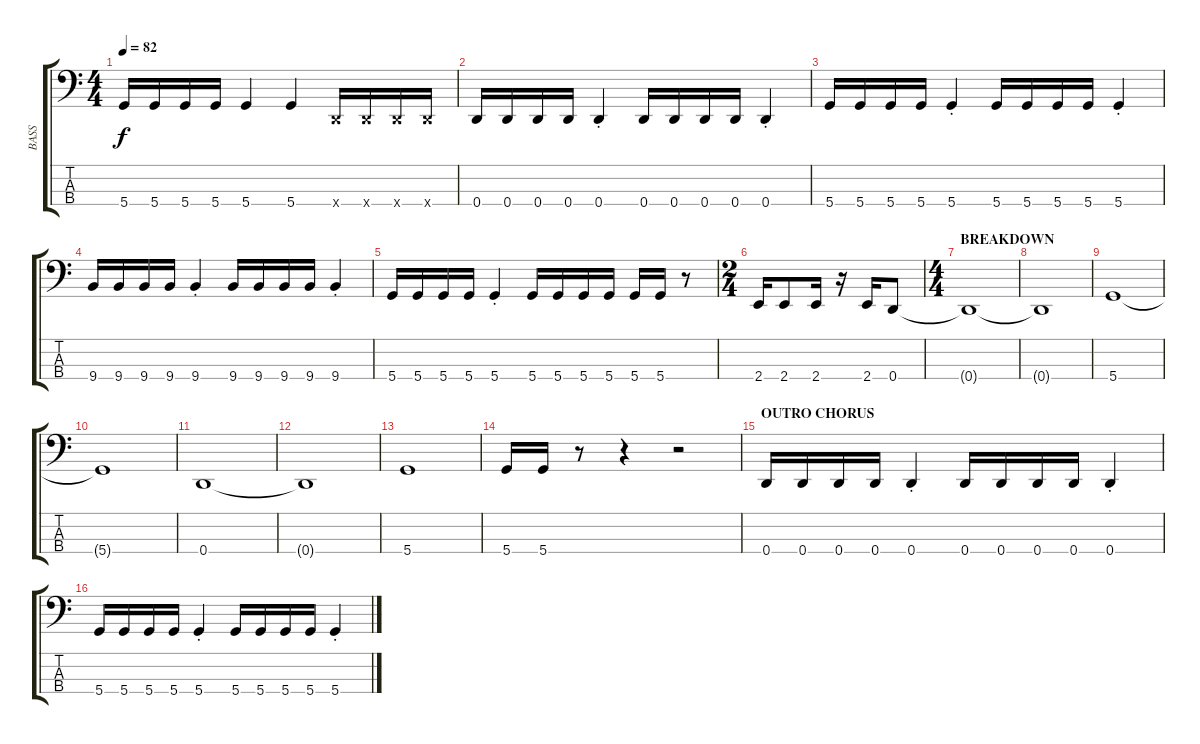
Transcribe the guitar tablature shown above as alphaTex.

\track ("BASS" "BASS") {instrument electricbasspick}
\staff {score tabs}
\tuning (G2 D2 A1 D1) {hide}
\ts (4 4)
\tempo 82
\clef f4
\ks c
5.4.16{dy f} 5.4.16 5.4.16 5.4.16 5.4.4 5.4.4 0.4{x}.16 0.4{x}.16 0.4{x}.16 0.4{x}.16 |
0.4.16 0.4.16 0.4.16 0.4.16 0.4{st}.4 0.4.16 0.4.16 0.4.16 0.4.16 0.4{st}.4 |
5.4.16 5.4.16 5.4.16 5.4.16 5.4{st}.4 5.4.16 5.4.16 5.4.16 5.4.16 5.4{st}.4 |
9.4.16 9.4.16 9.4.16 9.4.16 9.4{st}.4 9.4.16 9.4.16 9.4.16 9.4.16 9.4{st}.4 |
5.4.16 5.4.16 5.4.16 5.4.16 5.4{st}.4 5.4.16 5.4.16 5.4.16 5.4.16 5.4.16 5.4.16 r.8 |
\ts (2 4)
2.4.16 2.4.8 2.4.16 r.16 2.4.16 0.4.8 |
\ts (4 4)
\section ("" "BREAKDOWN")
0.4{t}.1 |
0.4{t}.1 |
5.4.1 |
5.4{t}.1 |
0.4.1 |
0.4{t}.1 |
5.4.1 |
5.4.16 5.4.16 r.8 r.4 r.2 |
\section ("" "OUTRO CHORUS")
0.4.16 0.4.16 0.4.16 0.4.16 0.4{st}.4 0.4.16 0.4.16 0.4.16 0.4.16 0.4{st}.4 |
5.4.16 5.4.16 5.4.16 5.4.16 5.4{st}.4 5.4.16 5.4.16 5.4.16 5.4.16 5.4{st}.4
